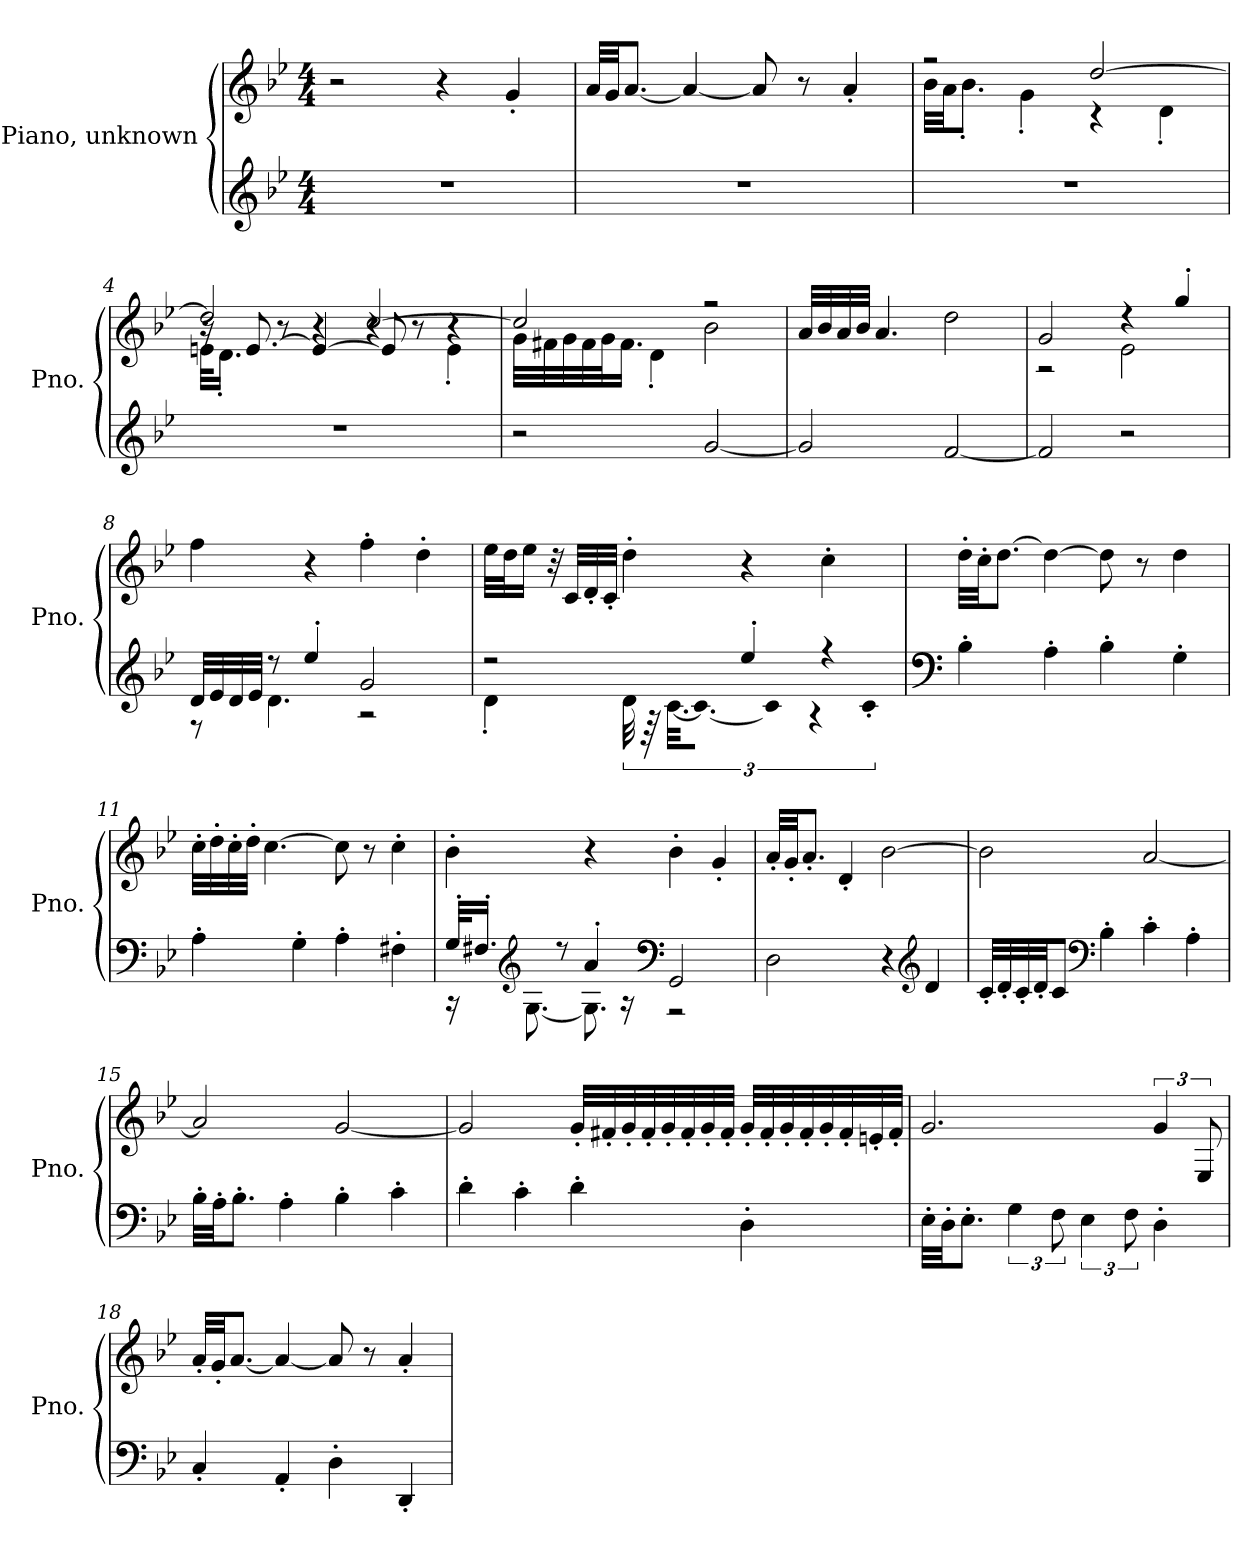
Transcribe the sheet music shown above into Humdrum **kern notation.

**kern	**kern
*part1	*part1
*staff2	*staff1
*I"Piano, unknown	*
*I'Pno.	*
*clefG2	*clefG2
*k[b-e-]	*k[b-e-]
*M4/4	*M4/4
*MM120	*MM120
=1	=1
1r	2r
.	4r
.	4g'/
=2	=2
1r	32a/LLL
.	32g/JJ
.	[8.a/J
.	4a/_
.	8a/]
.	8r
.	4a'/
=3	=3
*	*^
1r	2r	32b-\LLL
.	.	32a\JJ
.	.	8.b-'\J
.	.	4g'\
.	[2dd/	4r
.	.	4d'\
=4	=4	=4
*	*	*^
1r	2dd/]	32en\KLL	16r
.	.	16.d'\JJ	.
.	.	.	[8.e/
.	.	8r	.
.	.	4r	4e/_
.	[2cc/	4r	8e/]
.	.	.	8r
.	.	4e'\	4r
*	*	*v	*v
=5	=5	=5
2r	2cc/]	32g\LLL
.	.	32f#X\
.	.	32g\
.	.	32f#\
.	.	32g\J
.	.	16.f#\JJ
.	.	4d'\
[2g/	2r	2b-\
*	*v	*v
!!LO:LB:g=z
=6	=6
2g/]	32a/LLL
.	32b-/
.	32a/
.	32b-/JJJ
.	4.a/
[2f/	2dd\
=7	=7
*	*^
2f/]	2g/	2r
2r	4r	2e-\
.	4gg'/	.
*	*v	*v
=8	=8
*^	*
32d/LLL	8r	4ff\
32e-/	.	.
32d/	.	.
32e-/JJJ	.	.
8r	4.d\	.
4ee-'/	.	4r
2g/	2r	4ff'\
.	.	4dd'\
=9	=9	=9
2r	4d'\	32ee-\LLL
.	.	32dd\J
.	.	16ee-\JJ
.	.	32r
.	.	32c/LLL
.	.	32d'/
.	.	32c'/JJJ
.	48d\	4dd'\
.	96r	.
.	[48.c\KKL	.
.	8.c\J_	.
4ee-'/	8c\]	4r
.	8r	.
4r	4c'\	4cc'\
*v	*v	*
!!LO:LB:g=z
=10	=10
*clefF4	*
4B-'\	32dd'\LLL
.	32cc'\JJ
.	[8.dd\J
4A'\	4dd\_
4B-'\	8dd\]
.	8r
4G'\	4dd\
=11	=11
4A'\	32cc'\LLL
.	32dd'\
.	32cc'\
.	32dd'\JJJ
.	[4.cc\
4G'\	.
4A'\	8cc\]
.	8r
4F#X'\	4cc'\
=12	=12
*^	*
32G'/KLL	16r	4b-'\
16.F#X'/JJ	.	.
*clefG2	*	*
.	[8.G\	.
8r	.	.
4a'/	8.G\]	4r
.	16r	.
*clefF4	*	*
2GG/	2r	4b-'\
.	.	4g'/
*v	*v	*
=13	=13
2D\	32a'/LLL
.	32g'/JJ
.	8.a'/J
.	4d'/
4r	[2b-\
*clefG2	*
4d/	.
!!LO:LB:g=z
=14	=14
32c'/LLL	2b-\]
32d'/	.
32c'/	.
32d'/JJ	.
8c/J	.
*clefF4	*
4B-'\	.
4c'\	[2a/
4A'\	.
=15	=15
32B-'\LLL	2a/]
32A'\JJ	.
8.B-'\J	.
4A'\	.
4B-'\	[2g/
4c'\	.
=16	=16
4d'\	2g/]
4c'\	.
4d'\	32g'/LLL
.	32f#X'/
.	32g'/
.	32f#'/
.	32g'/
.	32f#'/
.	32g'/
.	32f#'/JJJ
4D'\	32g'/LLL
.	32f#'/
.	32g'/
.	32f#'/
.	32g'/
.	32f#'/
.	32en'/
.	32f#'/JJJ
!!LO:LB:g=z
=17	=17
32E-'\LLL	2.g/
32D'\JJ	.
8.E-'\J	.
6G\	.
12F\	.
6E-\	.
12F\	.
4D'\	6g/
.	12E-/
=18	=18
4C'/	32a'/LLL
.	32g'/JJ
.	[8.a/J
4AA'/	4a/_
4D'\	8a/]
.	8r
4DD'/	4a'/
=	=
*-	*-
